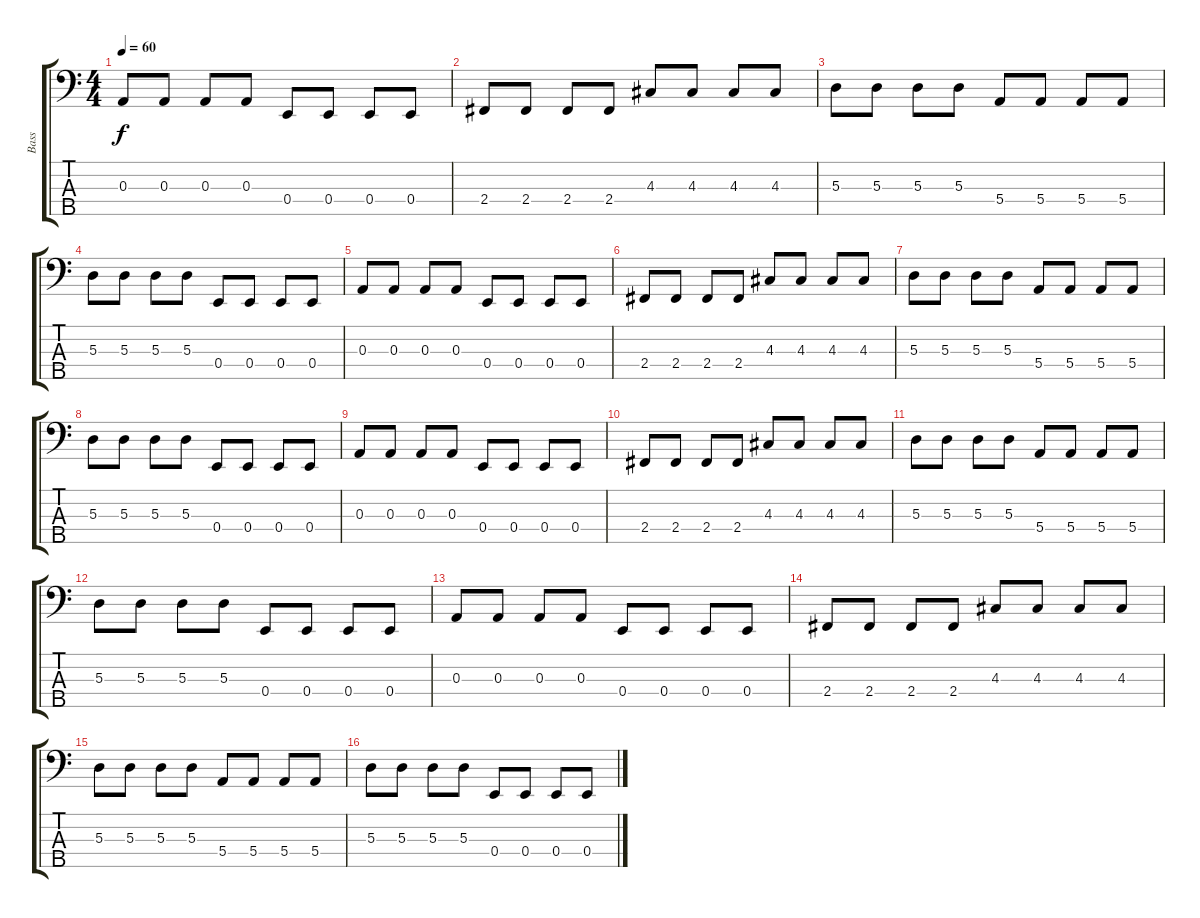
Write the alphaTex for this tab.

\track ("Bass" "Bass") {instrument electricbassfinger}
\staff {score tabs}
\tuning (G2 D2 A1 E1 B0) {hide}
\ts (4 4)
\tempo 60
\clef f4
\ks c
0.3.8{dy f} 0.3.8 0.3.8 0.3.8 0.4.8 0.4.8 0.4.8 0.4.8 |
2.4.8 2.4.8 2.4.8 2.4.8 4.3.8 4.3.8 4.3.8 4.3.8 |
5.3.8 5.3.8 5.3.8 5.3.8 5.4.8 5.4.8 5.4.8 5.4.8 |
5.3.8 5.3.8 5.3.8 5.3.8 0.4.8 0.4.8 0.4.8 0.4.8 |
0.3.8 0.3.8 0.3.8 0.3.8 0.4.8 0.4.8 0.4.8 0.4.8 |
2.4.8 2.4.8 2.4.8 2.4.8 4.3.8 4.3.8 4.3.8 4.3.8 |
5.3.8 5.3.8 5.3.8 5.3.8 5.4.8 5.4.8 5.4.8 5.4.8 |
5.3.8 5.3.8 5.3.8 5.3.8 0.4.8 0.4.8 0.4.8 0.4.8 |
0.3.8 0.3.8 0.3.8 0.3.8 0.4.8 0.4.8 0.4.8 0.4.8 |
2.4.8 2.4.8 2.4.8 2.4.8 4.3.8 4.3.8 4.3.8 4.3.8 |
5.3.8 5.3.8 5.3.8 5.3.8 5.4.8 5.4.8 5.4.8 5.4.8 |
5.3.8 5.3.8 5.3.8 5.3.8 0.4.8 0.4.8 0.4.8 0.4.8 |
0.3.8 0.3.8 0.3.8 0.3.8 0.4.8 0.4.8 0.4.8 0.4.8 |
2.4.8 2.4.8 2.4.8 2.4.8 4.3.8 4.3.8 4.3.8 4.3.8 |
5.3.8 5.3.8 5.3.8 5.3.8 5.4.8 5.4.8 5.4.8 5.4.8 |
5.3.8 5.3.8 5.3.8 5.3.8 0.4.8 0.4.8 0.4.8 0.4.8
